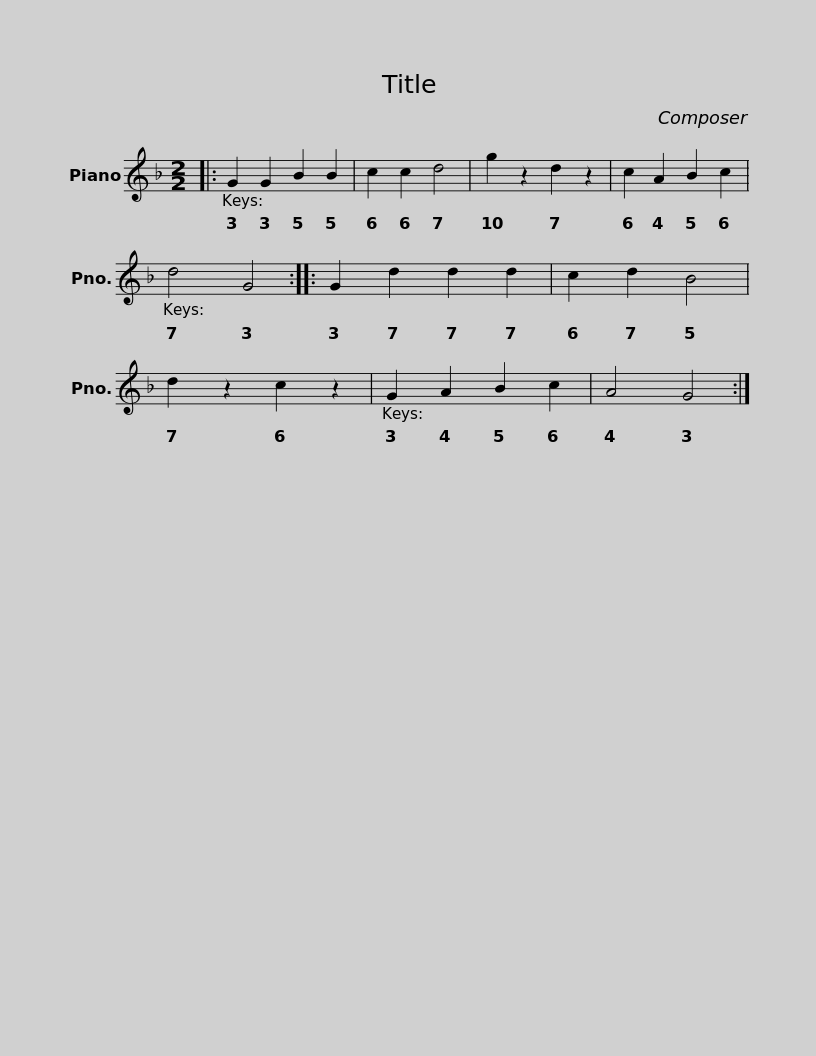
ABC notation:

X:1
L:1/8
M:2/2
I:linebreak $
K:F
V:1 treble
V:1
|: G2 G2 B2 B2 | c2 c2 d4 | g2 z2 d2 z2 | c2 A2 B2 c2 |$ d4 G4 :: %5
 G2 d2 d2 d2 | c2 d2 B4 | d2 z2 c2 z2 |$ G2 A2 B2 c2 | A4 G4 :| %10
